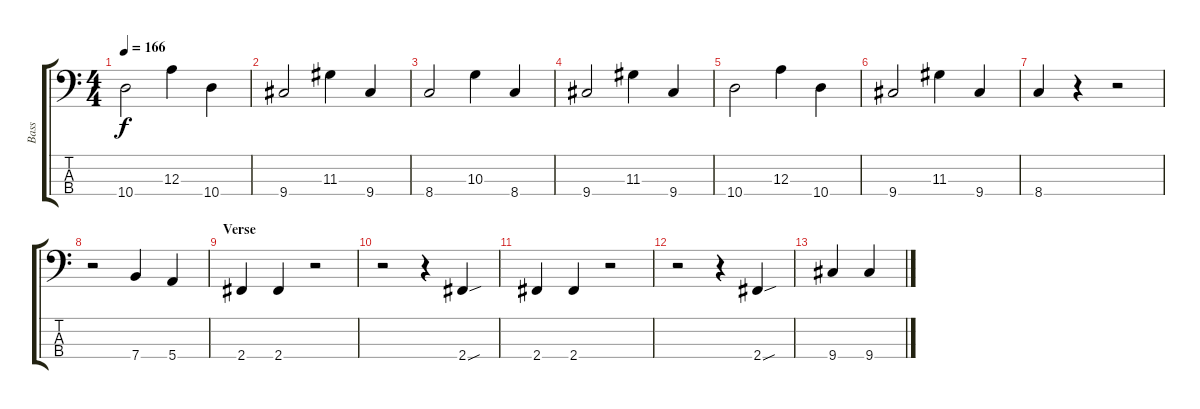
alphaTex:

\track ("Bass" "Bass") {instrument electricbassfinger}
\staff {score tabs}
\tuning (G2 D2 A1 E1) {hide}
\ts (4 4)
\tempo 166
\clef f4
\ks c
10.4.2{dy f} 12.3.4 10.4.4 |
9.4.2 11.3.4 9.4.4 |
8.4.2 10.3.4 8.4.4 |
9.4.2 11.3.4 9.4.4 |
10.4.2 12.3.4 10.4.4 |
9.4.2 11.3.4 9.4.4 |
8.4.4 r.4 r.2 |
r.2 7.4.4 5.4.4 |
\section ("" "Verse")
2.4.4 2.4.4 r.2 |
r.2 r.4 2.4{sou}.4 |
2.4.4 2.4.4 r.2 |
r.2 r.4 2.4{sou}.4 |
9.4.4 9.4.4
